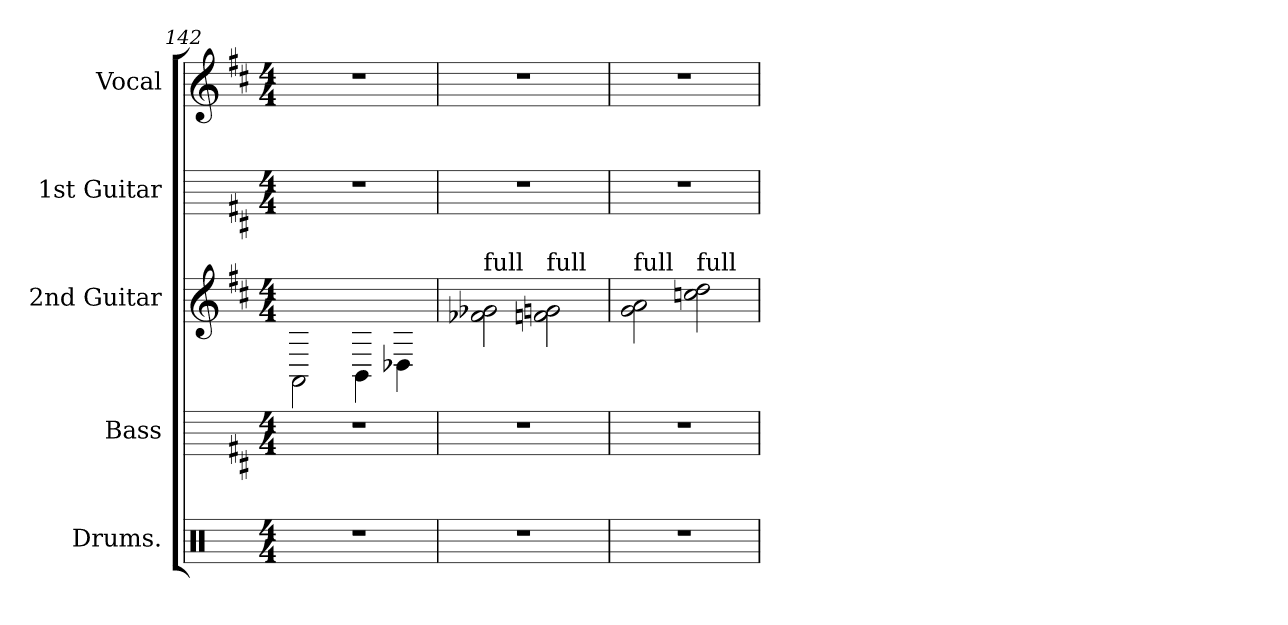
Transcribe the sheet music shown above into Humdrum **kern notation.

**kern	**kern	**kern	**kern	**kern
*part5	*part4	*part3	*part2	*part1
*staff5	*staff4	*staff3	*staff2	*staff1
*I"Drums.	*I"Bass	*I"2nd Guitar	*I"1st Guitar	*I"Vocal
*I'Drs.	*I'Ba.	*I'Gt.2	*I'Gt.1	*I'Vo.
*clefX	*	*	*	*clefG2
*	*ITrd7c12	*	*	*
*k[]	*k[f#c#]	*k[f#c#]	*k[f#c#]	*k[f#c#]
*M4/4	*M4/4	*M4/4	*M4/4	*M4/4
=142	=142	=142	=142	=142
1r	1r	2AA\	1r	1r
.	.	4BB\	.	.
.	.	4D-\	.	.
!!LO:PB:g=z
=143	=143	=143	=143	=143
!	!	!LO:TX:a:t=full	!	!
1r	1r	2f-\ 2g-\	1r	1r
!	!	!LO:TX:a:t=full	!	!
.	.	2f\ 2g\	.	.
=144	=144	=144	=144	=144
!	!	!LO:TX:a:t=full	!	!
1r	1r	2g\ 2a\	1r	1r
!	!	!LO:TX:a:t=full	!	!
.	.	2cc\ 2dd\	.	.
=	=	=	=	=
*-	*-	*-	*-	*-
